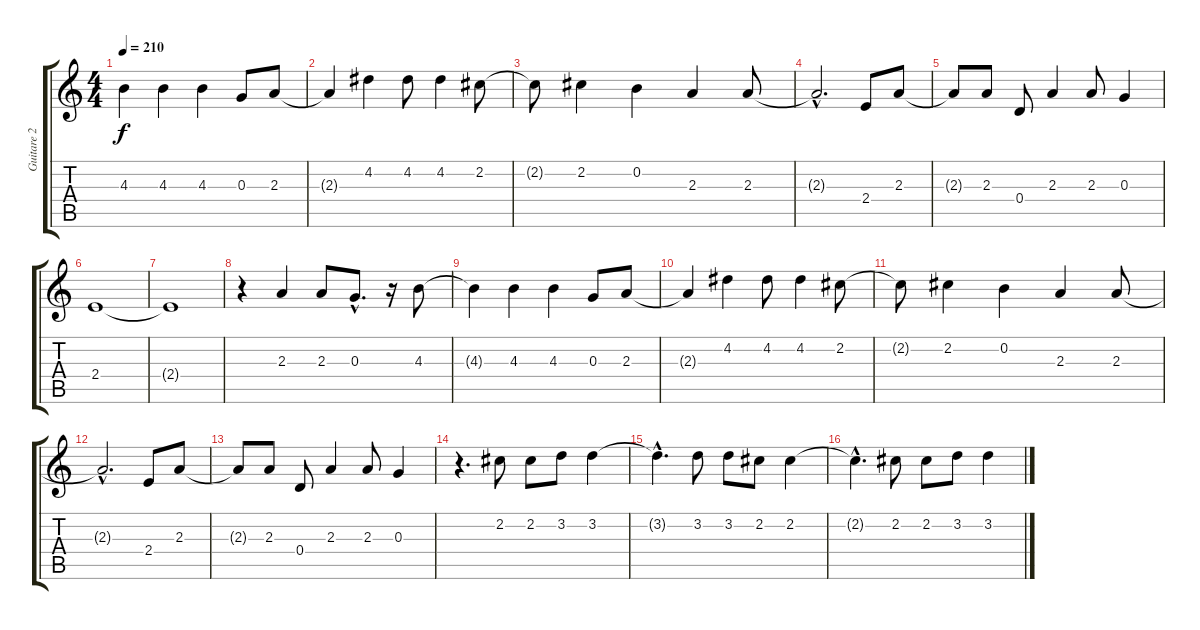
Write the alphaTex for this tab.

\track ("Guitare 2" "Guitare 2") {instrument overdrivenguitar}
\staff {score tabs}
\tuning (E4 B3 G3 D3 A2 E2) {hide}
\ts (4 4)
\tempo 210
\clef g2
\ks c
4.3{t}.4{dy f} 4.3.4 4.3.4 0.3.8 2.3.8 |
2.3{t}.4 4.2.4 4.2.8 4.2.4 2.2.8 |
2.2{t}.8 2.2.4 0.2.4 2.3.4 2.3.8 |
2.3{hac t}.2{d} 2.4.8 2.3.8 |
2.3{t}.8 2.3.8 0.4.8 2.3.4 2.3.8 0.3.4 |
2.4.1 |
2.4{t}.1 |
r.4 2.3.4 2.3.8 0.3{hac}.8{d} r.16 4.3.8 |
4.3{t}.4 4.3.4 4.3.4 0.3.8 2.3.8 |
2.3{t}.4 4.2.4 4.2.8 4.2.4 2.2.8 |
2.2{t}.8 2.2.4 0.2.4 2.3.4 2.3.8 |
2.3{hac t}.2{d} 2.4.8 2.3.8 |
2.3{t}.8 2.3.8 0.4.8 2.3.4 2.3.8 0.3.4 |
r.4{d instrument overdrivenguitar} 2.2.8 2.2.8 3.2.8 3.2.4 |
3.2{hac t}.4{d} 3.2.8 3.2.8 2.2.8 2.2.4 |
2.2{hac t}.4{d} 2.2.8 2.2.8 3.2.8 3.2.4
